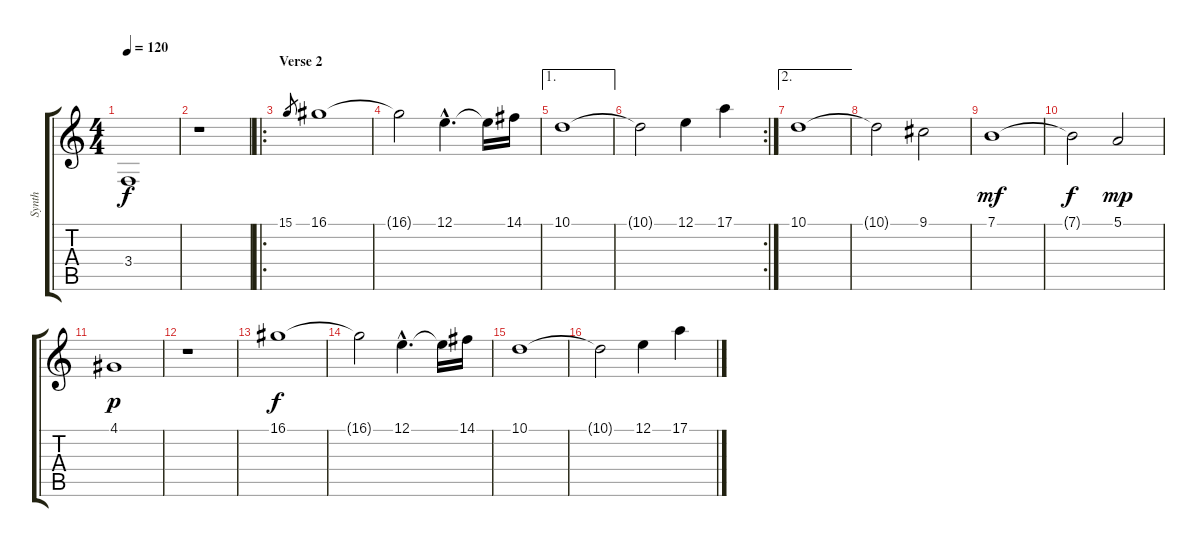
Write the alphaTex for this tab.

\track ("Synth" "Synth") {instrument oboe}
\staff {score tabs}
\tuning (E4 B3 G3 D3 A2 E2) {hide}
\ts (4 4)
\tempo 120
\clef g2
\ks c
3.4.1{dy f} |
r.1 |
\ro
\section ("" "Verse 2")
15.1.8{gr} 16.1.1 |
16.1{t}.2 12.1{hac}.4{d} 12.1{t}.16 14.1.16 |
\ae 1
10.1.1 |
\rc 2
10.1{t}.2 12.1.4 17.1.4 |
\ae 2
10.1.1 |
10.1{t}.2 9.1.2 |
7.1.1{dy mf} |
7.1{t}.2{dy f} 5.1.2{dy mp} |
4.1.1{dy p} |
r.1 |
16.1.1{dy f} |
16.1{t}.2 12.1{hac}.4{d} 12.1{t}.16 14.1.16 |
10.1.1 |
10.1{t}.2 12.1.4 17.1.4
